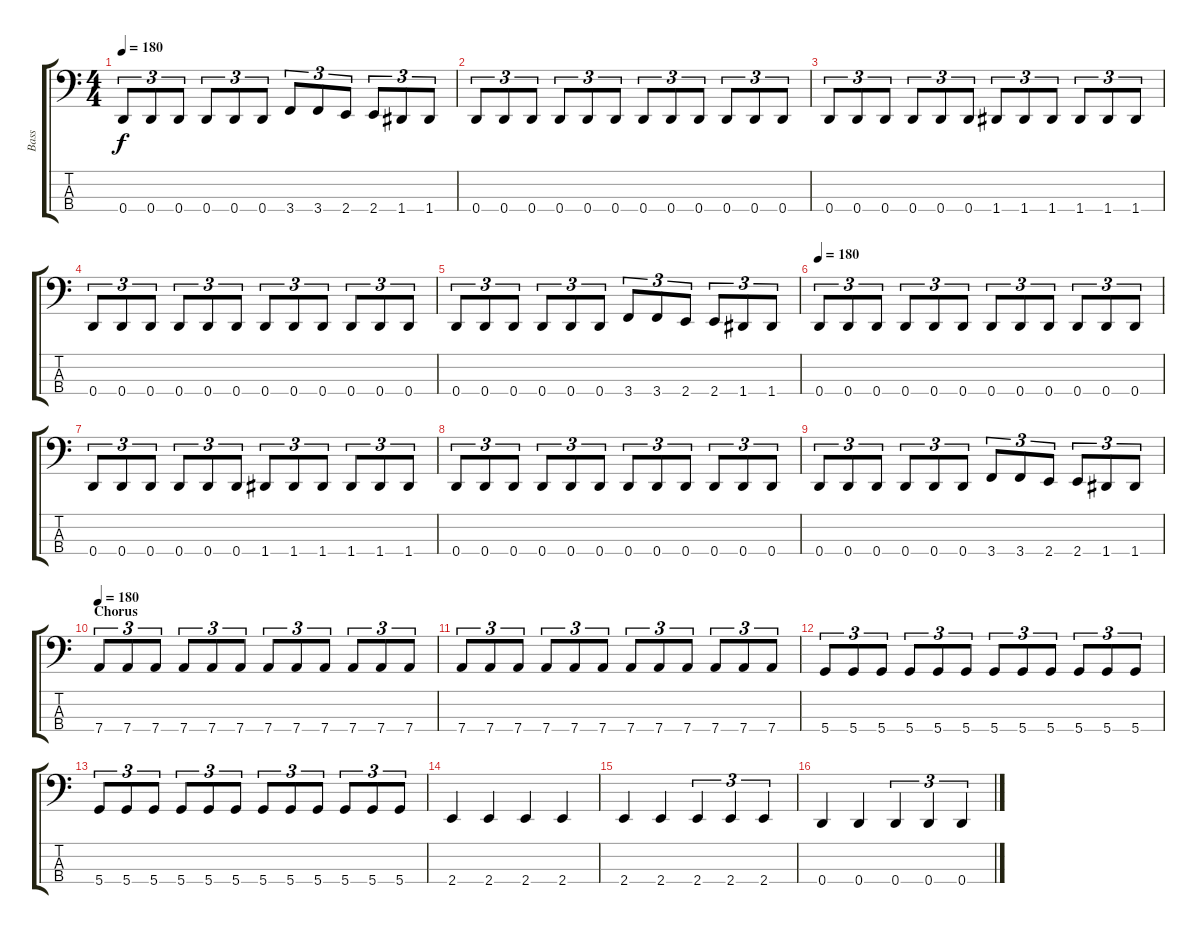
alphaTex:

\track ("Bass" "Bass") {instrument electricbasspick}
\staff {score tabs}
\tuning (F2 C2 G1 D1) {hide}
\ts (4 4)
\tempo 180
\clef f4
\ks c
0.4.8{tu (3 2) dy f} 0.4.8{tu (3 2)} 0.4.8{tu (3 2)} 0.4.8{tu (3 2)} 0.4.8{tu (3 2)} 0.4.8{tu (3 2)} 3.4.8{tu (3 2)} 3.4.8{tu (3 2)} 2.4.8{tu (3 2)} 2.4.8{tu (3 2)} 1.4.8{tu (3 2)} 1.4.8{tu (3 2)} |
0.4.8{tu (3 2)} 0.4.8{tu (3 2)} 0.4.8{tu (3 2)} 0.4.8{tu (3 2)} 0.4.8{tu (3 2)} 0.4.8{tu (3 2)} 0.4.8{tu (3 2)} 0.4.8{tu (3 2)} 0.4.8{tu (3 2)} 0.4.8{tu (3 2)} 0.4.8{tu (3 2)} 0.4.8{tu (3 2)} |
0.4.8{tu (3 2)} 0.4.8{tu (3 2)} 0.4.8{tu (3 2)} 0.4.8{tu (3 2)} 0.4.8{tu (3 2)} 0.4.8{tu (3 2)} 1.4.8{tu (3 2)} 1.4.8{tu (3 2)} 1.4.8{tu (3 2)} 1.4.8{tu (3 2)} 1.4.8{tu (3 2)} 1.4.8{tu (3 2)} |
0.4.8{tu (3 2)} 0.4.8{tu (3 2)} 0.4.8{tu (3 2)} 0.4.8{tu (3 2)} 0.4.8{tu (3 2)} 0.4.8{tu (3 2)} 0.4.8{tu (3 2)} 0.4.8{tu (3 2)} 0.4.8{tu (3 2)} 0.4.8{tu (3 2)} 0.4.8{tu (3 2)} 0.4.8{tu (3 2)} |
0.4.8{tu (3 2)} 0.4.8{tu (3 2)} 0.4.8{tu (3 2)} 0.4.8{tu (3 2)} 0.4.8{tu (3 2)} 0.4.8{tu (3 2)} 3.4.8{tu (3 2)} 3.4.8{tu (3 2)} 2.4.8{tu (3 2)} 2.4.8{tu (3 2)} 1.4.8{tu (3 2)} 1.4.8{tu (3 2)} |
\tempo 180
0.4.8{tu (3 2)} 0.4.8{tu (3 2)} 0.4.8{tu (3 2)} 0.4.8{tu (3 2)} 0.4.8{tu (3 2)} 0.4.8{tu (3 2)} 0.4.8{tu (3 2)} 0.4.8{tu (3 2)} 0.4.8{tu (3 2)} 0.4.8{tu (3 2)} 0.4.8{tu (3 2)} 0.4.8{tu (3 2)} |
0.4.8{tu (3 2)} 0.4.8{tu (3 2)} 0.4.8{tu (3 2)} 0.4.8{tu (3 2)} 0.4.8{tu (3 2)} 0.4.8{tu (3 2)} 1.4.8{tu (3 2)} 1.4.8{tu (3 2)} 1.4.8{tu (3 2)} 1.4.8{tu (3 2)} 1.4.8{tu (3 2)} 1.4.8{tu (3 2)} |
0.4.8{tu (3 2)} 0.4.8{tu (3 2)} 0.4.8{tu (3 2)} 0.4.8{tu (3 2)} 0.4.8{tu (3 2)} 0.4.8{tu (3 2)} 0.4.8{tu (3 2)} 0.4.8{tu (3 2)} 0.4.8{tu (3 2)} 0.4.8{tu (3 2)} 0.4.8{tu (3 2)} 0.4.8{tu (3 2)} |
0.4.8{tu (3 2)} 0.4.8{tu (3 2)} 0.4.8{tu (3 2)} 0.4.8{tu (3 2)} 0.4.8{tu (3 2)} 0.4.8{tu (3 2)} 3.4.8{tu (3 2)} 3.4.8{tu (3 2)} 2.4.8{tu (3 2)} 2.4.8{tu (3 2)} 1.4.8{tu (3 2)} 1.4.8{tu (3 2)} |
\section ("" "Chorus")
\tempo 180
7.4.8{tu (3 2)} 7.4.8{tu (3 2)} 7.4.8{tu (3 2)} 7.4.8{tu (3 2)} 7.4.8{tu (3 2)} 7.4.8{tu (3 2)} 7.4.8{tu (3 2)} 7.4.8{tu (3 2)} 7.4.8{tu (3 2)} 7.4.8{tu (3 2)} 7.4.8{tu (3 2)} 7.4.8{tu (3 2)} |
7.4.8{tu (3 2)} 7.4.8{tu (3 2)} 7.4.8{tu (3 2)} 7.4.8{tu (3 2)} 7.4.8{tu (3 2)} 7.4.8{tu (3 2)} 7.4.8{tu (3 2)} 7.4.8{tu (3 2)} 7.4.8{tu (3 2)} 7.4.8{tu (3 2)} 7.4.8{tu (3 2)} 7.4.8{tu (3 2)} |
5.4.8{tu (3 2)} 5.4.8{tu (3 2)} 5.4.8{tu (3 2)} 5.4.8{tu (3 2)} 5.4.8{tu (3 2)} 5.4.8{tu (3 2)} 5.4.8{tu (3 2)} 5.4.8{tu (3 2)} 5.4.8{tu (3 2)} 5.4.8{tu (3 2)} 5.4.8{tu (3 2)} 5.4.8{tu (3 2)} |
5.4.8{tu (3 2)} 5.4.8{tu (3 2)} 5.4.8{tu (3 2)} 5.4.8{tu (3 2)} 5.4.8{tu (3 2)} 5.4.8{tu (3 2)} 5.4.8{tu (3 2)} 5.4.8{tu (3 2)} 5.4.8{tu (3 2)} 5.4.8{tu (3 2)} 5.4.8{tu (3 2)} 5.4.8{tu (3 2)} |
2.4.4 2.4.4 2.4.4 2.4.4 |
2.4.4 2.4.4 2.4.4{tu (3 2)} 2.4.4{tu (3 2)} 2.4.4{tu (3 2)} |
0.4.4 0.4.4 0.4.4{tu (3 2)} 0.4.4{tu (3 2)} 0.4.4{tu (3 2)}
